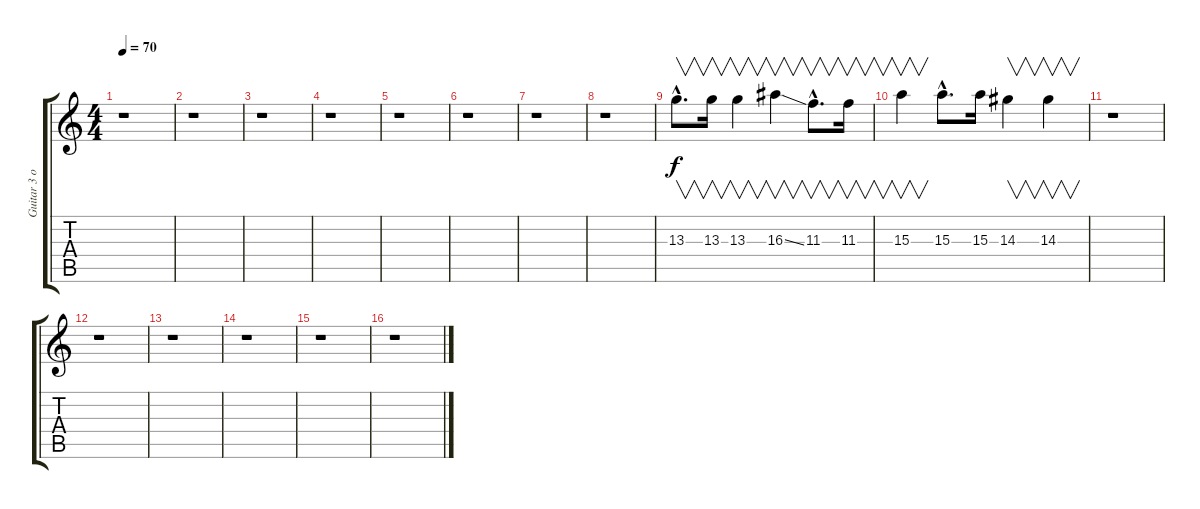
\track ("Guitar 3 overdubs" "Guitar 3 o") {instrument distortionguitar}
\staff {score tabs}
\tuning (Eb4 Bb3 Gb3 Db3 Ab2 Eb2) {hide}
\ts (4 4)
\tempo 70
\clef g2
\ks c
r.1{dy f instrument distortionguitar} |
r.1 |
r.1 |
r.1 |
r.1 |
r.1 |
r.1 |
r.1 |
13.3{hac}.8{v d} 13.3.16{v} 13.3.4{v} 16.3{ss}.4{v} 11.3{hac}.8{v d} 11.3.16{v} |
15.3.4{v} 15.3{hac}.8{d} 15.3.16 14.3.4{v} 14.3.4{v} |
r.1 |
r.1 |
r.1 |
r.1 |
r.1 |
r.1
